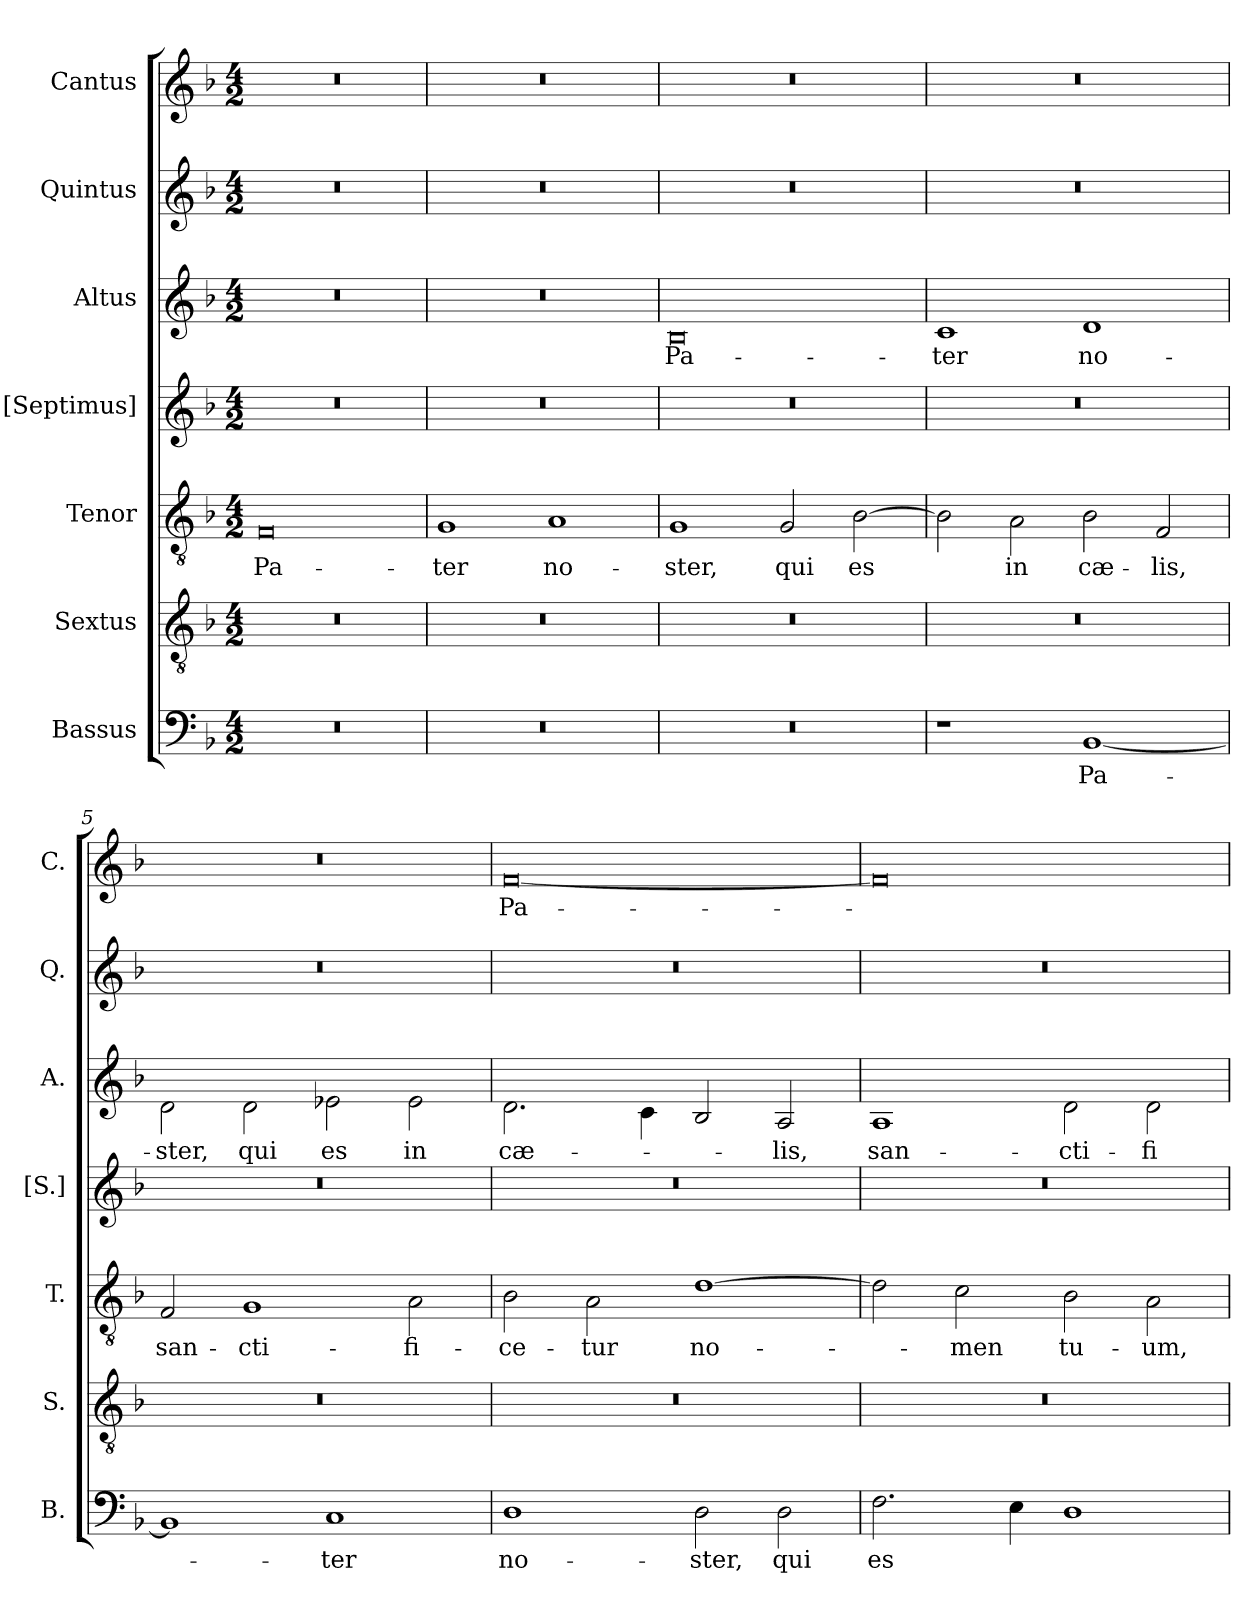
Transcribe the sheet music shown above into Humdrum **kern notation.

**kern	**text	**kern	**kern	**text	**kern	**kern	**text	**kern	**kern	**text
*part7	*part7	*part6	*part5	*part5	*part4	*part3	*part3	*part2	*part1	*part1
*staff7	*staff7	*staff6	*staff5	*staff5	*staff4	*staff3	*staff3	*staff2	*staff1	*staff1
*I"Bassus	*	*I"Sextus	*I"Tenor	*	*I"[Septimus]	*I"Altus	*	*I"Quintus	*I"Cantus	*
*I'B.	*	*I'S.	*I'T.	*	*I'[S.]	*I'A.	*	*I'Q.	*I'C.	*
*clefF4	*	*clefGv2	*clefGv2	*	*clefG2	*clefG2	*	*clefG2	*clefG2	*
*k[b-]	*	*k[b-]	*k[b-]	*	*k[b-]	*k[b-]	*	*k[b-]	*k[b-]	*
*M4/2	*	*M4/2	*M4/2	*	*M4/2	*M4/2	*	*M4/2	*M4/2	*
=1	=1	=1	=1	=1	=1	=1	=1	=1	=1	=1
0r	.	0r	0F	Pa-	0r	0r	.	0r	0r	.
=2	=2	=2	=2	=2	=2	=2	=2	=2	=2	=2
0r	.	0r	1G	-ter	0r	0r	.	0r	0r	.
.	.	.	1A	no-	.	.	.	.	.	.
=3	=3	=3	=3	=3	=3	=3	=3	=3	=3	=3
0r	.	0r	1G	-ster,	0r	0B-	Pa-	0r	0r	.
.	.	.	2G/	qui	.	.	.	.	.	.
.	.	.	[2B-\	es	.	.	.	.	.	.
=4	=4	=4	=4	=4	=4	=4	=4	=4	=4	=4
1r	.	0r	2B-\]	.	0r	1c	-ter	0r	0r	.
.	.	.	2A\	in	.	.	.	.	.	.
[1BB-	Pa-	.	2B-\	cæ-	.	1d	no-	.	.	.
.	.	.	2F/	-lis,	.	.	.	.	.	.
=5	=5	=5	=5	=5	=5	=5	=5	=5	=5	=5
1BB-]	.	0r	2F/	san-	0r	2d\	-ster,	0r	0r	.
.	.	.	1G	-cti-	.	2d\	qui	.	.	.
1C	-ter	.	.	.	.	2e-X\	es	.	.	.
.	.	.	2A\	-fi-	.	2e-\	in	.	.	.
=6	=6	=6	=6	=6	=6	=6	=6	=6	=6	=6
1D	no-	0r	2B-\	-ce-	0r	2.d\	cæ-	0r	[0f	Pa-
.	.	.	2A\	-tur	.	.	.	.	.	.
.	.	.	.	.	.	4c\	.	.	.	.
2D\	-ster,	.	[1d	no-	.	2B-/	.	.	.	.
2D\	qui	.	.	.	.	2A/	-lis,	.	.	.
!!LO:LB:g=z
=7	=7	=7	=7	=7	=7	=7	=7	=7	=7	=7
2.F\	es	0r	2d\]	.	0r	1A	san-	0r	0f]	.
.	.	.	2c\	-men	.	.	.	.	.	.
4E\	.	.	.	.	.	.	.	.	.	.
1D	.	.	2B-\	tu­-	.	2d\	-cti-	.	.	.
.	.	.	2A\	-um,	.	2d\	-fi-	.	.	.
=	=	=	=	=	=	=	=	=	=	=
*-	*-	*-	*-	*-	*-	*-	*-	*-	*-	*-
